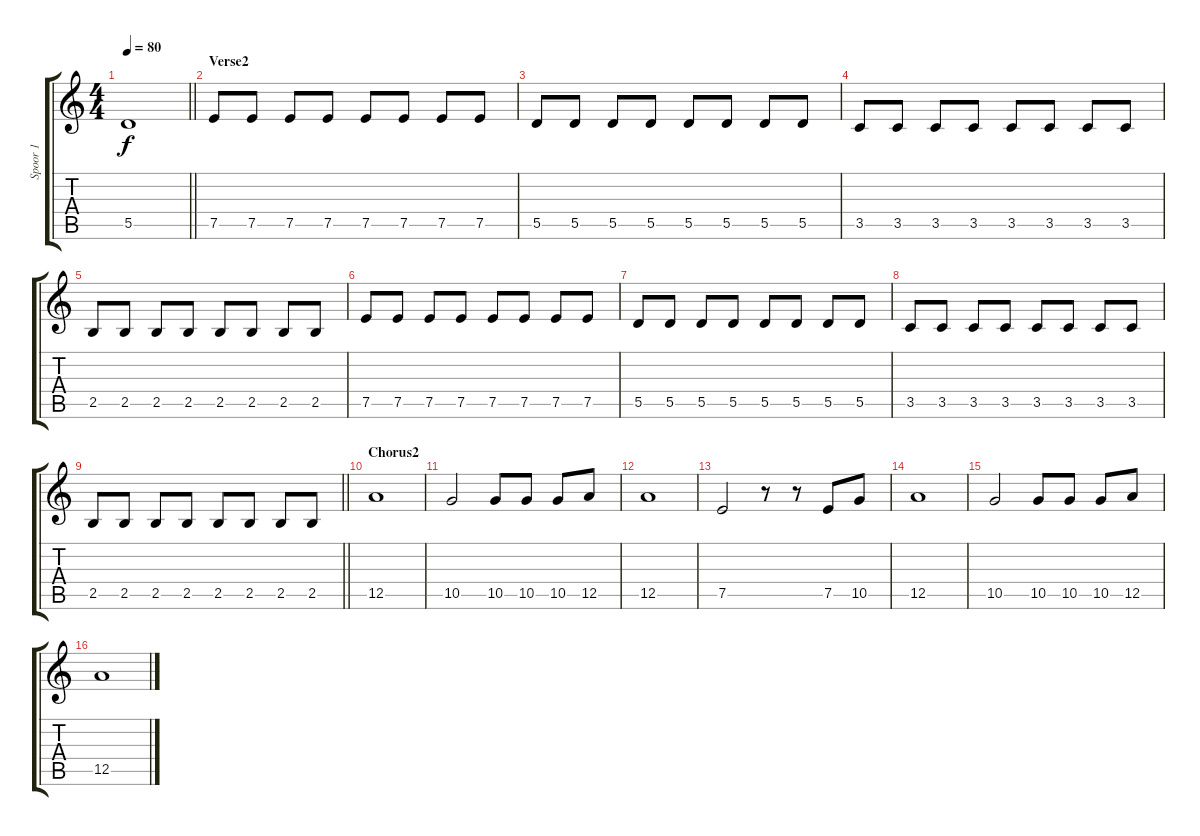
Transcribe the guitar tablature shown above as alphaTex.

\track ("Spoor 1" "Spoor 1") {instrument acousticbass}
\staff {score tabs}
\tuning (E4 B3 G3 D3 A2 E2) {hide}
\ts (4 4)
\tempo 80
\clef g2
\barLineRight lightlight
\ks c
5.5.1{dy f} |
\section ("" "Verse2")
7.5.8 7.5.8 7.5.8 7.5.8 7.5.8 7.5.8 7.5.8 7.5.8 |
5.5.8 5.5.8 5.5.8 5.5.8 5.5.8 5.5.8 5.5.8 5.5.8 |
3.5.8 3.5.8 3.5.8 3.5.8 3.5.8 3.5.8 3.5.8 3.5.8 |
2.5.8 2.5.8 2.5.8 2.5.8 2.5.8 2.5.8 2.5.8 2.5.8 |
7.5.8 7.5.8 7.5.8 7.5.8 7.5.8 7.5.8 7.5.8 7.5.8 |
5.5.8 5.5.8 5.5.8 5.5.8 5.5.8 5.5.8 5.5.8 5.5.8 |
3.5.8 3.5.8 3.5.8 3.5.8 3.5.8 3.5.8 3.5.8 3.5.8 |
\barLineRight lightlight
2.5.8 2.5.8 2.5.8 2.5.8 2.5.8 2.5.8 2.5.8 2.5.8 |
\section ("" "Chorus2")
12.5.1 |
10.5.2 10.5.8 10.5.8 10.5.8 12.5.8 |
12.5.1 |
7.5.2 r.8 r.8 7.5.8 10.5.8 |
12.5.1 |
10.5.2 10.5.8 10.5.8 10.5.8 12.5.8 |
12.5.1
